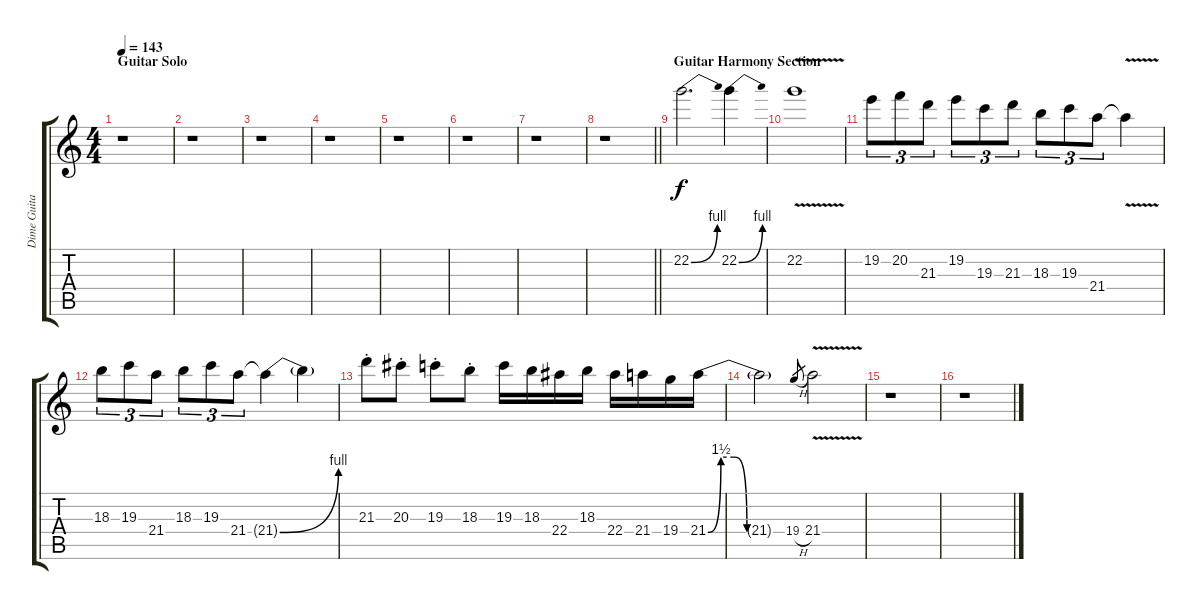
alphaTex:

\track ("Dime Guitar 2" "Dime Guita") {instrument distortionguitar}
\staff {score tabs}
\tuning (D4 A3 F3 C3 G2 D2) {hide}
\ts (4 4)
\section ("" "Guitar Solo")
\tempo 143
\clef g2
\ks c
r.1{dy fff} |
r.1 |
r.1 |
r.1 |
r.1 |
r.1 |
r.1 |
\barLineRight lightlight
r.1 |
\section ("" "Guitar Harmony Section")
22.2{be (bend 0 0 60 4)}.2{d dy f balance 16} 22.2{be (bend 0 0 60 4)}.4 |
22.2{v}.1 |
19.2.8{tu (3 2)} 20.2.8{tu (3 2)} 21.3.8{tu (3 2)} 19.2.8{tu (3 2)} 19.3.8{tu (3 2)} 21.3.8{tu (3 2)} 18.3.8{tu (3 2)} 19.3.8{tu (3 2)} 21.4.8{tu (3 2)} 21.4{v t}.4 |
18.3.8{tu (3 2)} 19.3.8{tu (3 2)} 21.4.8{tu (3 2)} 18.3.8{tu (3 2)} 19.3.8{tu (3 2)} 21.4.8{tu (3 2)} 21.4{be (bend 0 0 60 4) t}.4 21.4{t}.4 |
21.3{st}.8 20.3{st}.8 19.3{st}.8 18.3{st}.8 19.3.16 18.3.16 22.4.16 18.3.16 22.4.16 21.4.16 19.4.16 21.4{be (custom 0 0 10 6 20 6 30 0 60 0)}.16 |
21.4{t}.2 19.4{h}.8{gr} 21.4{v}.2 |
r.1 |
r.1
